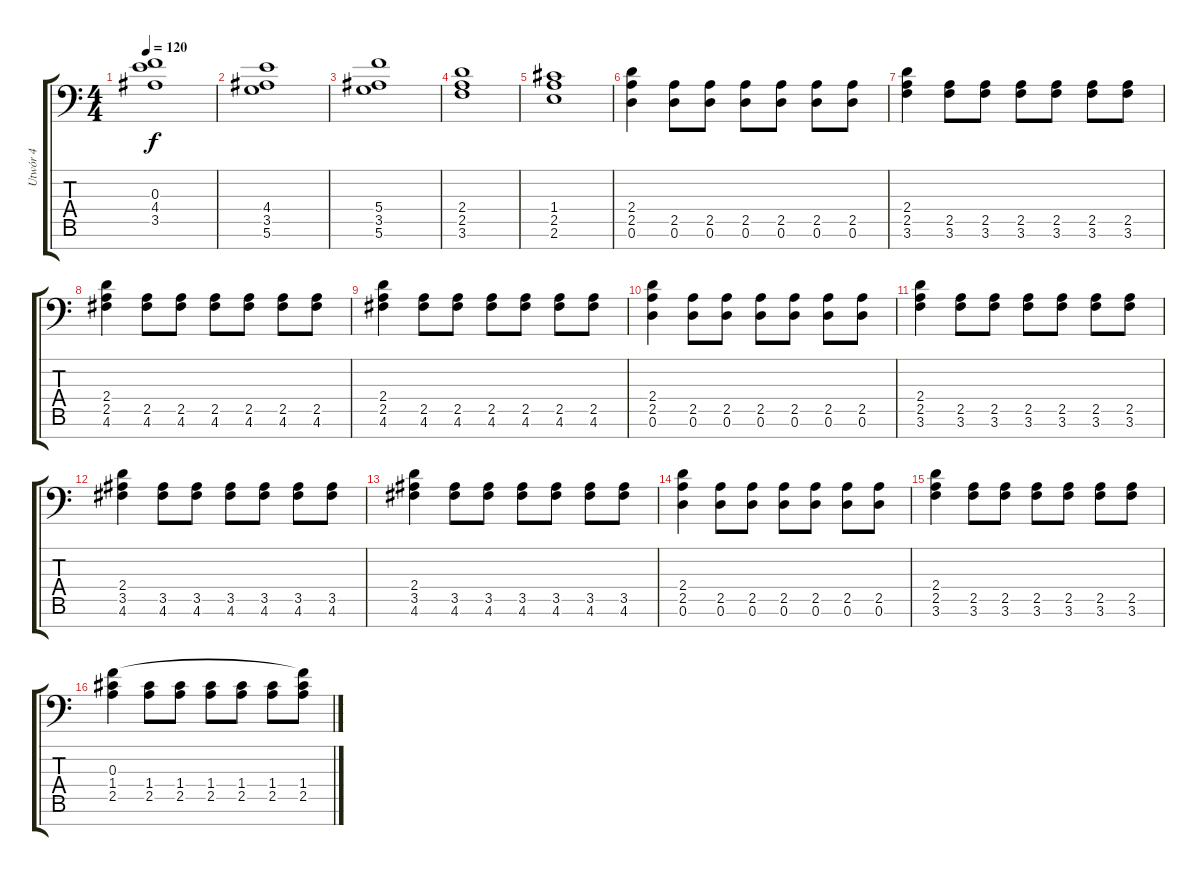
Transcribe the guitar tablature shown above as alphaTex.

\track ("Utwór 4" "Utwór 4") {instrument overdrivenguitar}
\staff {score tabs}
\tuning (D4 A3 F3 C3 G2 D2 A1) {hide}
\ts (4 4)
\tempo 120
\clef f4
\ks c
(0.3 4.4 3.5).1{dy f} |
(4.4 3.5 5.6).1 |
(5.4 3.5 5.6).1 |
(2.4 2.5 3.6).1 |
(1.4 2.5 2.6).1 |
(2.4 2.5 0.6).4 (2.5 0.6).8 (2.5 0.6).8 (2.5 0.6).8 (2.5 0.6).8 (2.5 0.6).8 (2.5 0.6).8 |
(2.4 2.5 3.6).4 (2.5 3.6).8 (2.5 3.6).8 (2.5 3.6).8 (2.5 3.6).8 (2.5 3.6).8 (2.5 3.6).8 |
(2.4 2.5 4.6).4 (2.5 4.6).8 (2.5 4.6).8 (2.5 4.6).8 (2.5 4.6).8 (2.5 4.6).8 (2.5 4.6).8 |
(2.4 2.5 4.6).4 (2.5 4.6).8 (2.5 4.6).8 (2.5 4.6).8 (2.5 4.6).8 (2.5 4.6).8 (2.5 4.6).8 |
(2.4 2.5 0.6).4 (2.5 0.6).8 (2.5 0.6).8 (2.5 0.6).8 (2.5 0.6).8 (2.5 0.6).8 (2.5 0.6).8 |
(2.4 2.5 3.6).4 (2.5 3.6).8 (2.5 3.6).8 (2.5 3.6).8 (2.5 3.6).8 (2.5 3.6).8 (2.5 3.6).8 |
(2.4 3.5 4.6).4 (3.5 4.6).8 (3.5 4.6).8 (3.5 4.6).8 (3.5 4.6).8 (3.5 4.6).8 (3.5 4.6).8 |
(2.4 3.5 4.6).4 (3.5 4.6).8 (3.5 4.6).8 (3.5 4.6).8 (3.5 4.6).8 (3.5 4.6).8 (3.5 4.6).8 |
(2.4 2.5 0.6).4 (2.5 0.6).8 (2.5 0.6).8 (2.5 0.6).8 (2.5 0.6).8 (2.5 0.6).8 (2.5 0.6).8 |
(2.4 2.5 3.6).4 (2.5 3.6).8 (2.5 3.6).8 (2.5 3.6).8 (2.5 3.6).8 (2.5 3.6).8 (2.5 3.6).8 |
(0.3 1.4 2.5).4 (1.4 2.5).8 (1.4 2.5).8 (1.4 2.5).8 (1.4 2.5).8 (1.4 2.5).8 (0.3{t} 1.4 2.5).8
